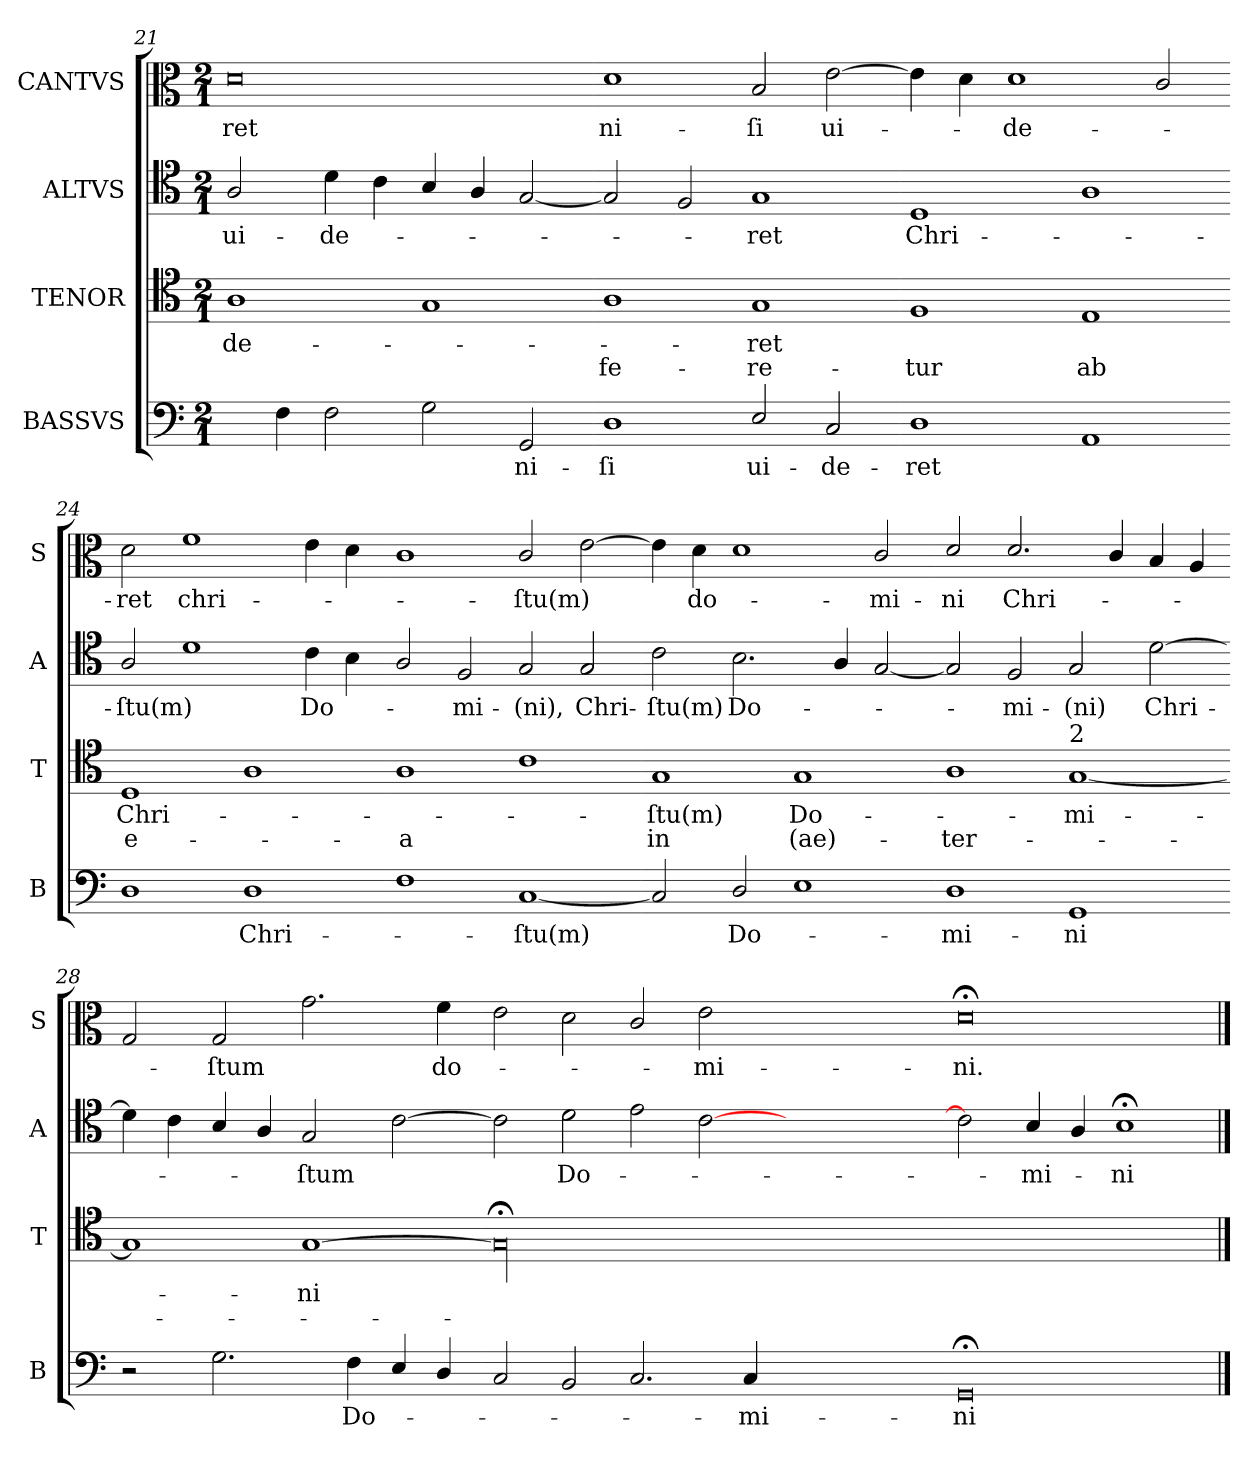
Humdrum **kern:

**kern	**text	**kern	**text	**text	**kern	**text	**kern	**text
*part4	*part4	*part3	*part3	*part3	*part2	*part2	*part1	*part1
*staff4	*staff4	*staff3	*staff3	*staff3	*staff2	*staff2	*staff1	*staff1
*I"BASSVS	*	*I"TENOR	*	*	*I"ALTVS	*	*I"CANTVS	*
*I'B	*	*I'T	*	*	*I'A	*	*I'S	*
*clefF4	*	*clefC4	*	*	*clefC4	*	*clefC3	*
*k[]	*	*k[]	*	*	*k[]	*	*k[]	*
*C:	*	*C:	*	*	*C:	*	*C:	*
*M2/1	*	*M2/1	*	*	*M2/1	*	*M2/1	*
=21	=21	=21	=21	=21	=21	=21	=21	=21
4ryy	.	1A	-de-	.	2A/	ui-	0d	-ret
4F\	.	.	.	.	.	.	.	.
2F\	.	.	.	.	4d\	-de-	.	.
.	.	.	.	.	4c\	.	.	.
2G\	.	1G	.	.	4B/	.	.	.
.	.	.	.	.	4A/	.	.	.
2GG/	ni-	.	.	.	[2G/	.	.	.
=22-	=22-	=22-	=22-	=22-	=22-	=22-	=22-	=22-
!	!	!	!	!	!	!	!	!LO:LY:i
1D	-ſi	1A	.	-fe-	2G/]	.	1d	ni-
.	.	.	.	.	2F/	.	.	.
!	!	!	!	!	!	!	!	!LO:LY:i
2E/	ui-	1G	-ret	-re-	1G	-ret	2B/	-ſi
!	!	!	!	!	!	!	!	!LO:LY:i
2C/	-de-	.	.	.	.	.	[2e\	ui-
=23-	=23-	=23-	=23-	=23-	=23-	=23-	=23-	=23-
1D	-ret	1F	.	-tur	1D	Chri-	4e\]	.
.	.	.	.	.	.	.	4d\	.
!	!	!	!	!	!	!	!	!LO:LY:i
.	.	.	.	.	.	.	1d	-de-
1AA	.	1E	.	ab	1A	.	.	.
.	.	.	.	.	.	.	2c/	.
=24-	=24-	=24-	=24-	=24-	=24-	=24-	=24-	=24-
!	!	!	!	!	!	!	!	!LO:LY:i
1D	.	1D	Chri-	e-	2A/	-ſtu(m)	2d\	-ret
.	.	.	.	.	1d	.	1f	chri-
1D	Chri-	1A	.	.	.	.	.	.
.	.	.	.	.	4c\	Do-	4e\	.
.	.	.	.	.	4B\	.	4d\	.
=25-	=25-	=25-	=25-	=25-	=25-	=25-	=25-	=25-
1F	.	1A	.	-a	2A/	.	1c	.
.	.	.	.	.	2F/	-mi-	.	.
[1C	-ſtu(m)	1c	.	.	2G/	-(ni),	2c/	-ſtu(m)
!	!	!	!	!	!	!LO:LY:i	!	!
.	.	.	.	.	2G/	Chri-	[2e\	.
=26-	=26-	=26-	=26-	=26-	=26-	=26-	=26-	=26-
!	!	!	!	!	!	!LO:LY:i	!	!
2C]	.	1G	-ſtu(m)	in	2c\	-ſtu(m)	4e\]	.
.	.	.	.	.	.	.	4d\	do-
!	!	!	!	!	!	!LO:LY:i	!	!
2D/	Do-	.	.	.	2.B\	Do-	1d	.
1E	.	1G	Do-	(ae)-	.	.	.	.
.	.	.	.	.	4A/	.	.	.
.	.	.	.	.	[2G/	.	2c/	-mi-
=27-	=27-	=27-	=27-	=27-	=27-	=27-	=27-	=27-
1D	-mi-	1A	.	-ter-	2G/]	.	2d/	-ni
!	!	!	!	!	!	!LO:LY:i	!	!
.	.	.	.	.	2F/	-mi-	2.d/	Chri-
!	!	!LO:TX:a:t=2	!	!	!	!	!	!
!	!	!	!	!	!	!LO:LY:i	!	!
1GG	-ni	[1G	-mi-	.	2G/	-(ni)	.	.
.	.	.	.	.	.	.	4c/	.
.	.	.	.	.	[2d\	Chri-	4B/	.
.	.	.	.	.	.	.	4A/	.
=28-	=28-	=28-	=28-	=28-	=28-	=28-	=28-	=28-
2r	.	1G]	.	.	4d\]	.	2G/	.
.	.	.	.	.	4c\	.	.	.
2.G\	.	.	.	.	4B/	.	2G/	-ſtum
.	.	.	.	.	4A/	.	.	.
.	.	[1G\	-ni	.	2G/	-ſtum	2.g\	.
4F\	Do-	.	.	.	.	.	.	.
4E/	.	.	.	.	[2c\	.	.	.
4D/	.	.	.	.	.	.	4f\	do-
=29-	=29-	=29-	=29-	=29-	=29-	=29-	=29-	=29-
2C/	.	00G;<\]	.	.	2c\]	.	2e\	.
2BB/	.	.	.	.	2d\	Do-	2d\	.
2.C/	.	.	.	.	2e\	.	2c/	.
.	.	.	.	.	[2c\	.	2e\	-mi-
4C/	-mi-	.	.	.	.	.	.	.
0ryy	.	.	.	.	0ryy	.	0ryy	.
=30-	=30-	=30-	=30-	=30-	=30-	=30-	=30-	=30-
0GG;<	-ni	0ryy	.	.	2c\]	.	0d;<	-ni.
.	.	.	.	.	4B/	-mi-	.	.
.	.	.	.	.	4A/	.	.	.
.	.	.	.	.	1B;<	-ni	.	.
==	==	==	==	==	==	==	==	==
*-	*-	*-	*-	*-	*-	*-	*-	*-
